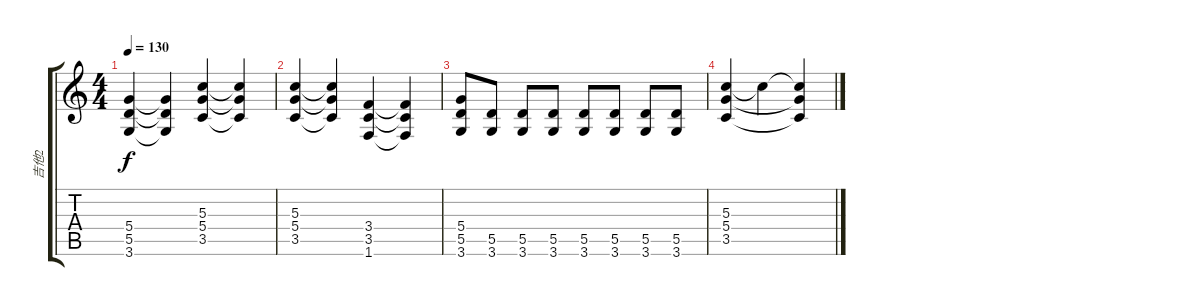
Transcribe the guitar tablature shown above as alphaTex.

\track ("吉他2" "吉他2") {instrument overdrivenguitar}
\staff {score tabs}
\tuning (E4 B3 G3 D3 A2 E2) {hide}
\ts (4 4)
\tempo 130
\clef g2
\ks c
(5.4 5.5 3.6).4{dy f} (5.4{t} 5.5{t} 3.6{t}).4 (5.3 5.4 3.5).4 (5.3{t} 5.4{t} 3.5{t}).4 |
(5.3 5.4 3.5).4 (5.3{t} 5.4{t} 3.5{t}).4 (3.4 3.5 1.6).4 (3.4{t} 3.5{t} 1.6{t}).4 |
(5.4 5.5 3.6).8 (5.5 3.6).8 (5.5 3.6).8 (5.5 3.6).8 (5.5 3.6).8 (5.5 3.6).8 (5.5 3.6).8 (5.5 3.6).8 |
(5.3 5.4 3.5).4 5.3{t}.4 (5.3{t} 5.4{t} 3.5{t}).4
